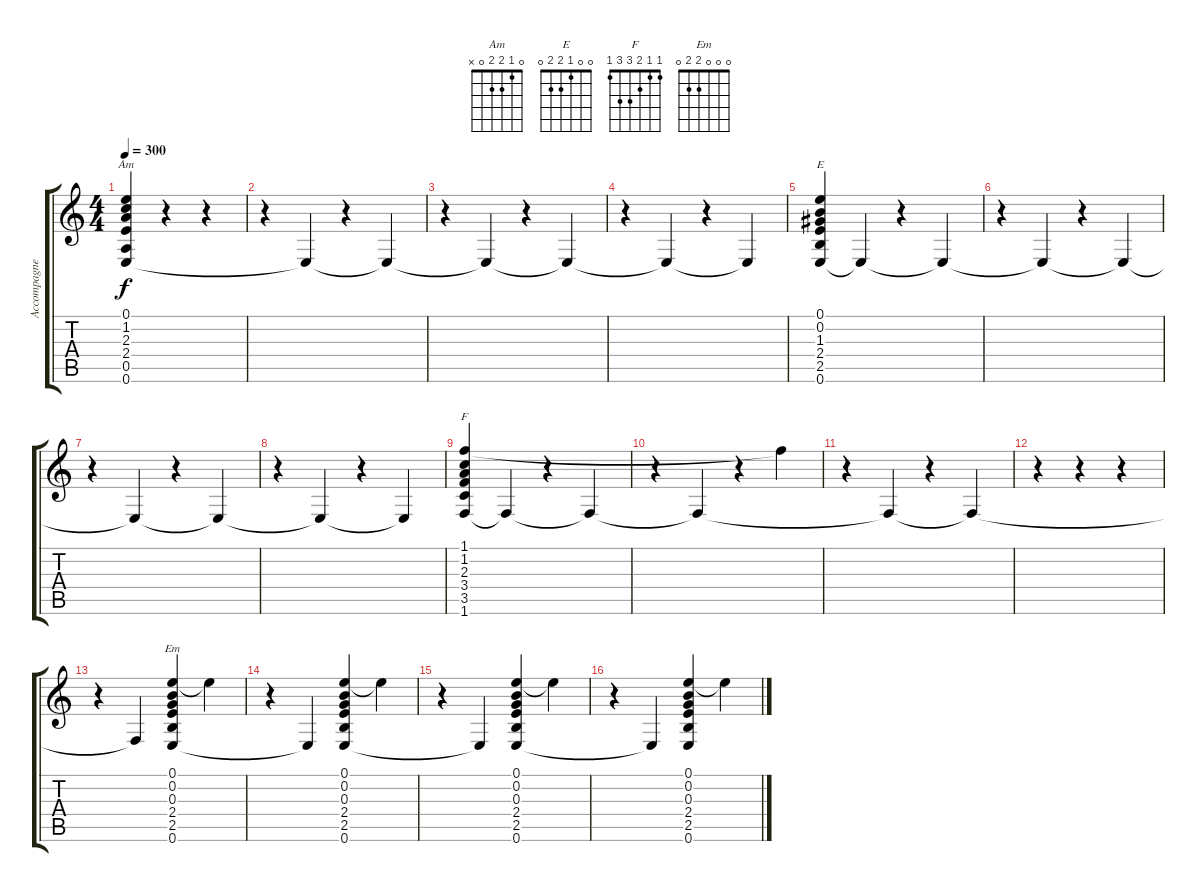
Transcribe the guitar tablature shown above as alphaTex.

\track ("Accompagnement" "Accompagne") {instrument acousticguitarnylon}
\staff {score tabs}
\tuning (E4 B3 G3 D3 A2 E2) {hide}
\chord ("Am" 0 1 2 2 0 x)
\chord ("E" 0 0 1 2 2 0)
\chord ("F" 1 1 2 3 3 1)
\chord ("Em" 0 0 0 2 2 0)
\ts (4 4)
\tempo 300
\clef g2
\ks c
(0.1 1.2 2.3 2.4 0.5 0.6).4{ch "Am" dy f instrument acousticguitarnylon} r.4 r.4 |
r.4 0.6{t}.4 r.4 0.6{t}.4 |
r.4 0.6{t}.4 r.4 0.6{t}.4 |
r.4 0.6{t}.4 r.4 0.6{t}.4 |
(0.1 0.2 1.3 2.4 2.5 0.6).4{ch "E"} 0.6{t}.4 r.4 0.6{t}.4 |
r.4 0.6{t}.4 r.4 0.6{t}.4 |
r.4 0.6{t}.4 r.4 0.6{t}.4 |
r.4 0.6{t}.4 r.4 0.6{t}.4 |
(1.1 1.2 2.3 3.4 3.5 1.6).4{ch "F"} 1.6{t}.4 r.4 1.6{t}.4 |
r.4 1.6{t}.4 r.4 1.1{t}.4 |
r.4 1.6{t}.4 r.4 1.6{t}.4 |
r.4 r.4 r.4 |
r.4 1.6{t}.4 (0.1 0.2 0.3 2.4 2.5 0.6).4{ch "Em"} 0.1{t}.4 |
r.4 0.6{t}.4 (0.1 0.2 0.3 2.4 2.5 0.6).4 0.1{t}.4 |
r.4 0.6{t}.4 (0.1 0.2 0.3 2.4 2.5 0.6).4 0.1{t}.4 |
r.4 0.6{t}.4 (0.1 0.2 0.3 2.4 2.5 0.6).4 0.1{t}.4
